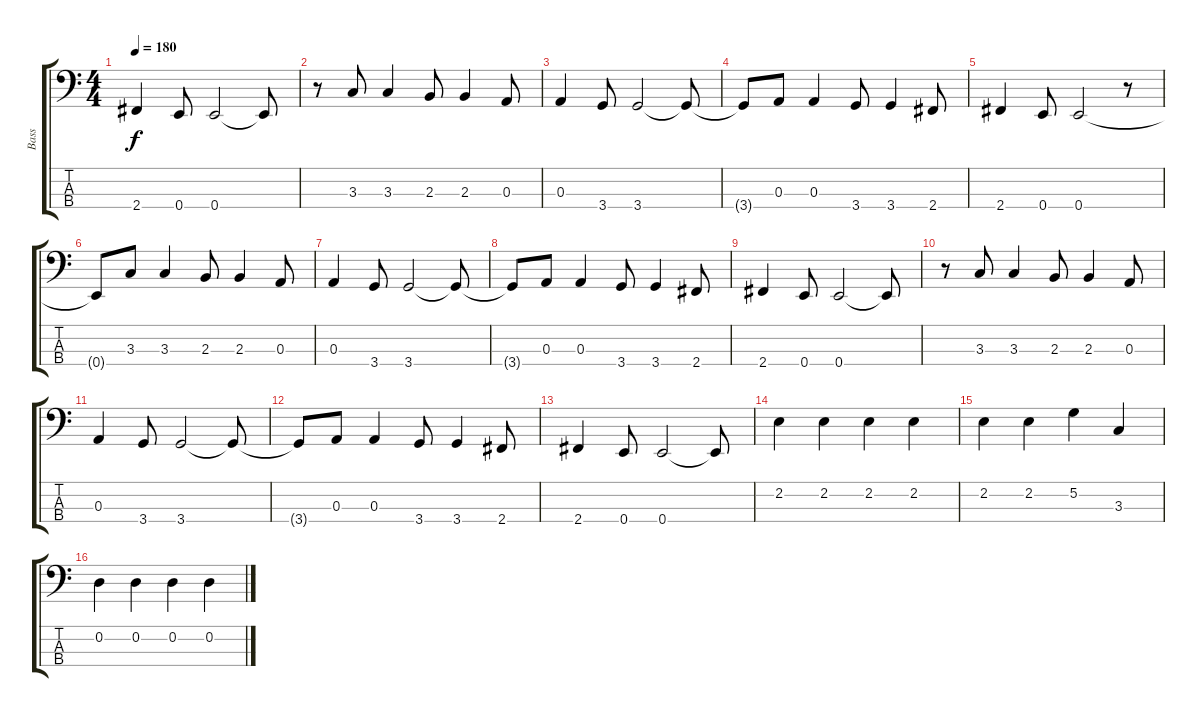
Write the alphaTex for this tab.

\track ("Bass" "Bass") {instrument electricbasspick}
\staff {score tabs}
\tuning (G2 D2 A1 E1) {hide}
\ts (4 4)
\tempo 180
\clef f4
\ks c
2.4.4{dy f} 0.4.8 0.4.2 0.4{t}.8 |
r.8 3.3.8 3.3.4 2.3.8 2.3.4 0.3.8 |
0.3.4 3.4.8 3.4.2 3.4{t}.8 |
3.4{t}.8 0.3.8 0.3.4 3.4.8 3.4.4 2.4.8 |
2.4.4 0.4.8 0.4.2 r.8 |
0.4{t}.8 3.3.8 3.3.4 2.3.8 2.3.4 0.3.8 |
0.3.4 3.4.8 3.4.2 3.4{t}.8 |
3.4{t}.8 0.3.8 0.3.4 3.4.8 3.4.4 2.4.8 |
2.4.4 0.4.8 0.4.2 0.4{t}.8 |
r.8 3.3.8 3.3.4 2.3.8 2.3.4 0.3.8 |
0.3.4 3.4.8 3.4.2 3.4{t}.8 |
3.4{t}.8 0.3.8 0.3.4 3.4.8 3.4.4 2.4.8 |
2.4.4 0.4.8 0.4.2 0.4{t}.8 |
2.2.4 2.2.4 2.2.4 2.2.4 |
2.2.4 2.2.4 5.2.4 3.3.4 |
0.2.4 0.2.4 0.2.4 0.2.4
